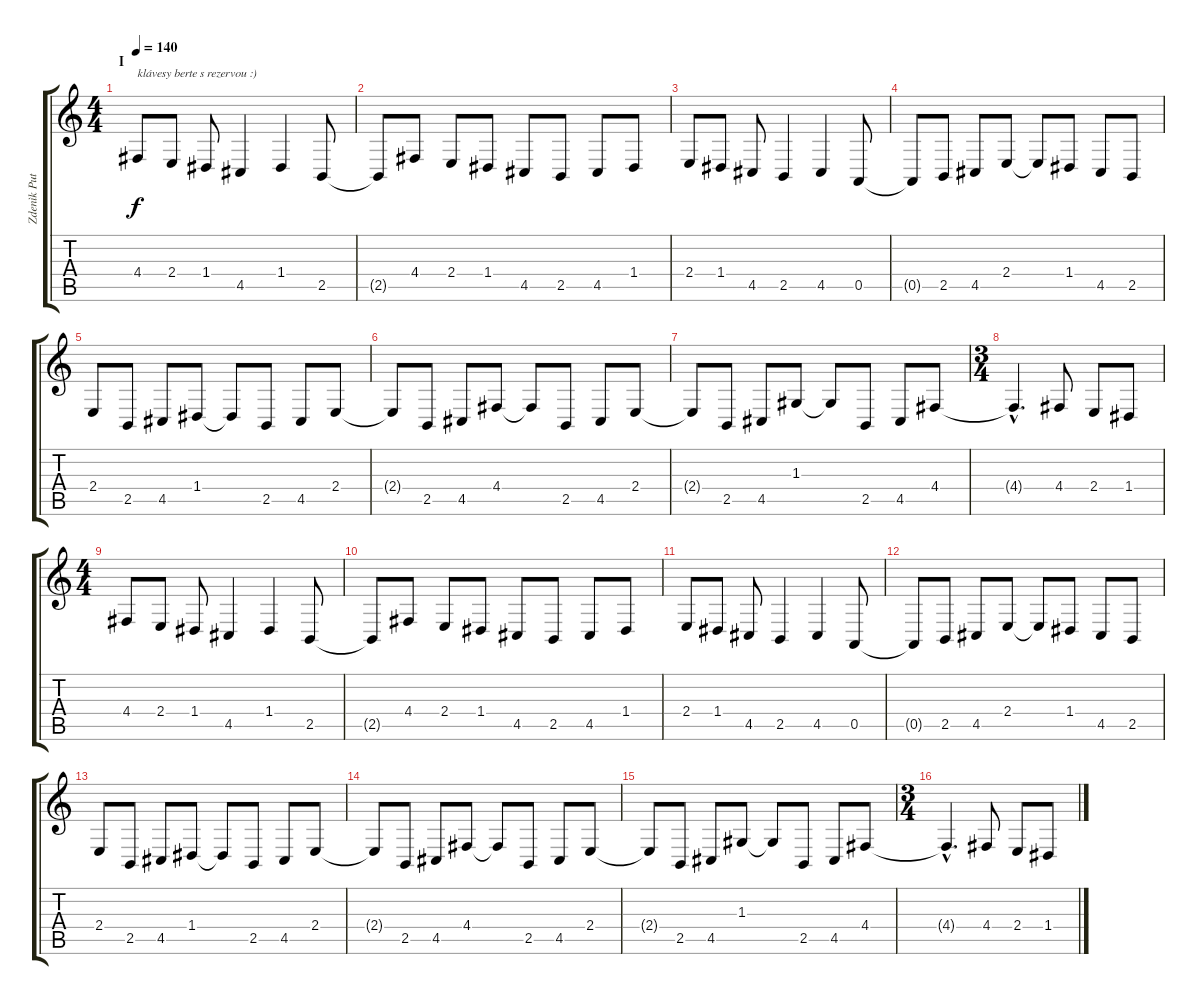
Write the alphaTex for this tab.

\track ("Zdenìk Putala" "Zdenìk Put") {instrument lead2sawtooth}
\staff {score tabs}
\tuning (E4 B3 G3 D3 A2 E2) {hide}
\ts (4 4)
\section ("" "I")
\tempo 140
\clef g2
\ks c
4.4.8{txt "klávesy berte s rezervou :)" dy f instrument glockenspiel} 2.4.8 1.4.8 4.5.4 1.4.4 2.5.8 |
2.5{t}.8 4.4.8 2.4.8 1.4.8 4.5.8 2.5.8 4.5.8 1.4.8 |
2.4.8 1.4.8 4.5.8 2.5.4 4.5.4 0.5.8 |
0.5{t}.8 2.5.8 4.5.8 2.4.8 2.4{t}.8 1.4.8 4.5.8 2.5.8 |
2.4.8 2.5.8 4.5.8 1.4.8 1.4{t}.8 2.5.8 4.5.8 2.4.8 |
2.4{t}.8 2.5.8 4.5.8 4.4.8 4.4{t}.8 2.5.8 4.5.8 2.4.8 |
2.4{t}.8 2.5.8 4.5.8 1.3.8 1.3{t}.8 2.5.8 4.5.8 4.4.8 |
\ts (3 4)
4.4{hac t}.4{d} 4.4.8 2.4.8 1.4.8 |
\ts (4 4)
4.4.8{instrument glockenspiel} 2.4.8 1.4.8 4.5.4 1.4.4 2.5.8 |
2.5{t}.8 4.4.8 2.4.8 1.4.8 4.5.8 2.5.8 4.5.8 1.4.8 |
2.4.8 1.4.8 4.5.8 2.5.4 4.5.4 0.5.8 |
0.5{t}.8 2.5.8 4.5.8 2.4.8 2.4{t}.8 1.4.8 4.5.8 2.5.8 |
2.4.8 2.5.8 4.5.8 1.4.8 1.4{t}.8 2.5.8 4.5.8 2.4.8 |
2.4{t}.8 2.5.8 4.5.8 4.4.8 4.4{t}.8 2.5.8 4.5.8 2.4.8 |
2.4{t}.8 2.5.8 4.5.8 1.3.8 1.3{t}.8 2.5.8 4.5.8 4.4.8 |
\ts (3 4)
4.4{hac t}.4{d} 4.4.8 2.4.8 1.4.8
